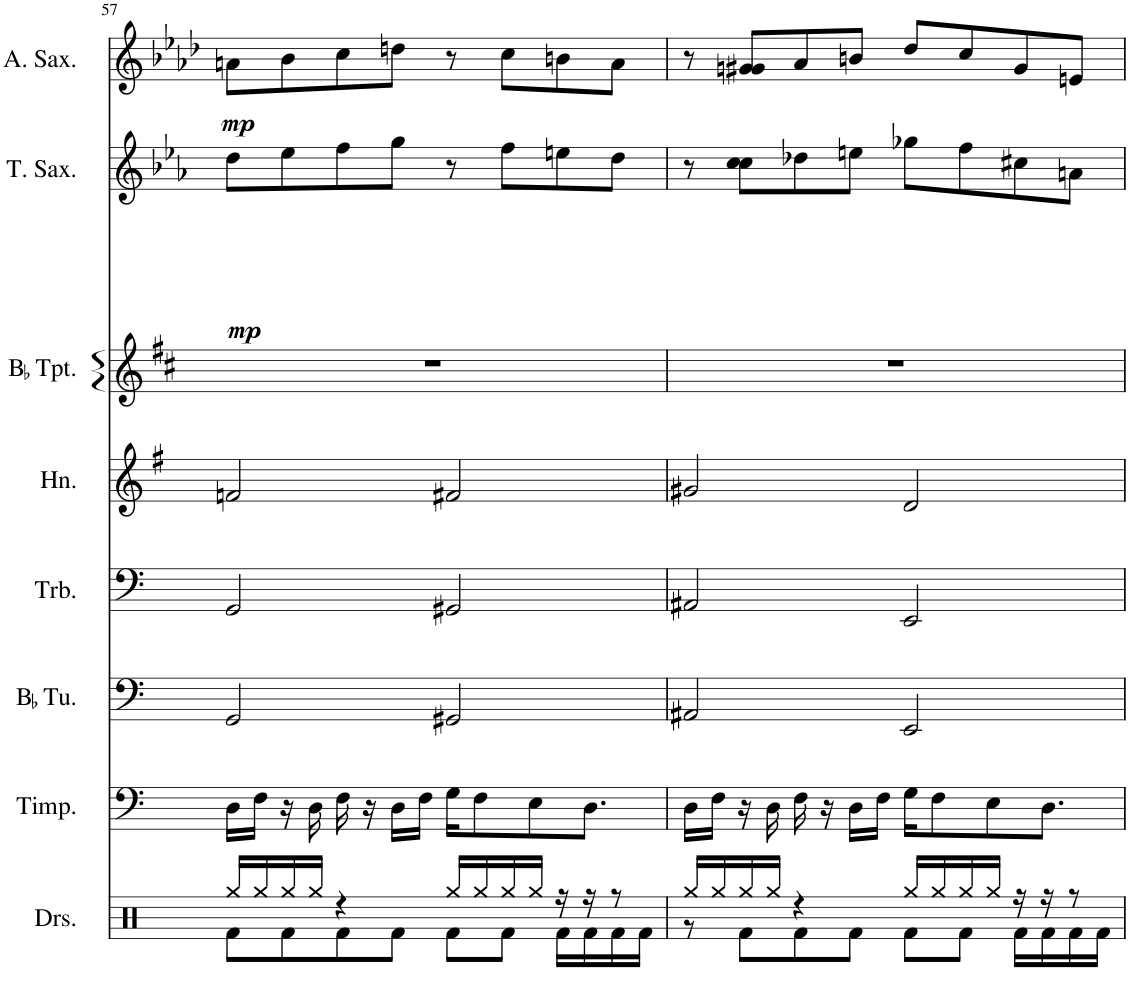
**kern	**kern	**kern	**kern	**kern	**kern	**kern	**dynam	**kern	**dynam
*part8	*part7	*part6	*part5	*part4	*part3	*part2	*part2	*part1	*part1
*staff8	*staff7	*staff6	*staff5	*staff4	*staff3	*staff2	*staff2	*staff1	*staff1
*I"Drumset	*I"Timpani	*I"BaccidentalFlat Tuba	*I"Trombone	*I"Horn	*I"BaccidentalFlat Trumpet	*I"Tenor Saxophone	*	*I"Alto Saxophone	*
*I'Drs.	*I'Timp.	*I'BaccidentalFlat Tu.	*I'Trb.	*I'Hn.	*I'BaccidentalFlat Tpt.	*I'T. Sax.	*	*I'A. Sax.	*
!!LO:PB:g=z
*clefX	*clefF4	*clefF4	*clefF4	*clefG2	*clefG2	*clefG2	*	*clefG2	*
*	*	*	*	*Trd4c7	*Trd1c2	*Trd8c14	*	*Trd5c9	*
*k[]	*k[]	*k[]	*k[]	*k[f#]	*k[f#c#]	*k[b-e-a-]	*	*k[b-e-a-d-]	*
*M4/4	*M4/4	*M4/4	*M4/4	*M4/4	*M4/4	*M4/4	*	*M4/4	*
=57	=57	=57	=57	=57	=57	=57	=57	=57	=57
*^	*	*	*	*	*	*	*	*	*
!	!	!	!	!	!	!	!	!LO:DY:b	!	!LO:DY:b
16Rgg/LL	8Rf\L	16D\LL	2GG/	2GG/	2fn/	1r	8dd\L	mp	8an\L	mp
16Rgg/	.	16F\JJ	.	.	.	.	.	.	.	.
16Rgg/	8Rf\	16r	.	.	.	.	8ee-\	.	8b-\	.
16Rgg/JJ	.	16D\	.	.	.	.	.	.	.	.
4r	8Rf\	16F\	.	.	.	.	8ff\	.	8cc\	.
.	.	16r	.	.	.	.	.	.	.	.
.	8Rf\J	16D\LL	.	.	.	.	8gg\J	.	8ddn\J	.
.	.	16F\JJ	.	.	.	.	.	.	.	.
16Rgg/LL	8Rf\L	16G\KL	2GG#X/	2GG#X/	2f#X/	.	8r	.	8r	.
16Rgg/	.	8F\	.	.	.	.	.	.	.	.
16Rgg/	8Rf\J	.	.	.	.	.	8ff\L	.	8cc\L	.
16Rgg/JJ	.	8E\	.	.	.	.	.	.	.	.
16r	16Rf\LL	.	.	.	.	.	8een\	.	8bn\	.
16r	16Rf\	8.D\J	.	.	.	.	.	.	.	.
8r	16Rf\	.	.	.	.	.	8dd\J	.	8a\J	.
.	16Rf\JJ	.	.	.	.	.	.	.	.	.
=58	=58	=58	=58	=58	=58	=58	=58	=58	=58	=58
16Rgg/LL	8r	16D\LL	2AA#X/	2AA#X/	2g#X/	1r	8r	.	8r	.
16Rgg/	.	16F\JJ	.	.	.	.	.	.	.	.
16Rgg/	8Rf\L	16r	.	.	.	.	8cc\ 8cc\L	.	8gn/ 8g#X/L	.
16Rgg/JJ	.	16D\	.	.	.	.	.	.	.	.
4r	8Rf\	16F\	.	.	.	.	8dd-X\	.	8a-/	.
.	.	16r	.	.	.	.	.	.	.	.
.	8Rf\J	16D\LL	.	.	.	.	8een\J	.	8bn/J	.
.	.	16F\JJ	.	.	.	.	.	.	.	.
16Rgg/LL	8Rf\L	16G\KL	2EE/	2EE/	2d/	.	8gg-X\L	.	8dd-/L	.
16Rgg/	.	8F\	.	.	.	.	.	.	.	.
16Rgg/	8Rf\J	.	.	.	.	.	8ff\	.	8cc/	.
16Rgg/JJ	.	8E\	.	.	.	.	.	.	.	.
16r	16Rf\LL	.	.	.	.	.	8cc#X\	.	8g#/	.
16r	16Rf\	8.D\J	.	.	.	.	.	.	.	.
8r	16Rf\	.	.	.	.	.	8an\J	.	8en/J	.
.	16Rf\JJ	.	.	.	.	.	.	.	.	.
*v	*v	*	*	*	*	*	*	*	*	*
=	=	=	=	=	=	=	=	=	=
*-	*-	*-	*-	*-	*-	*-	*-	*-	*-
